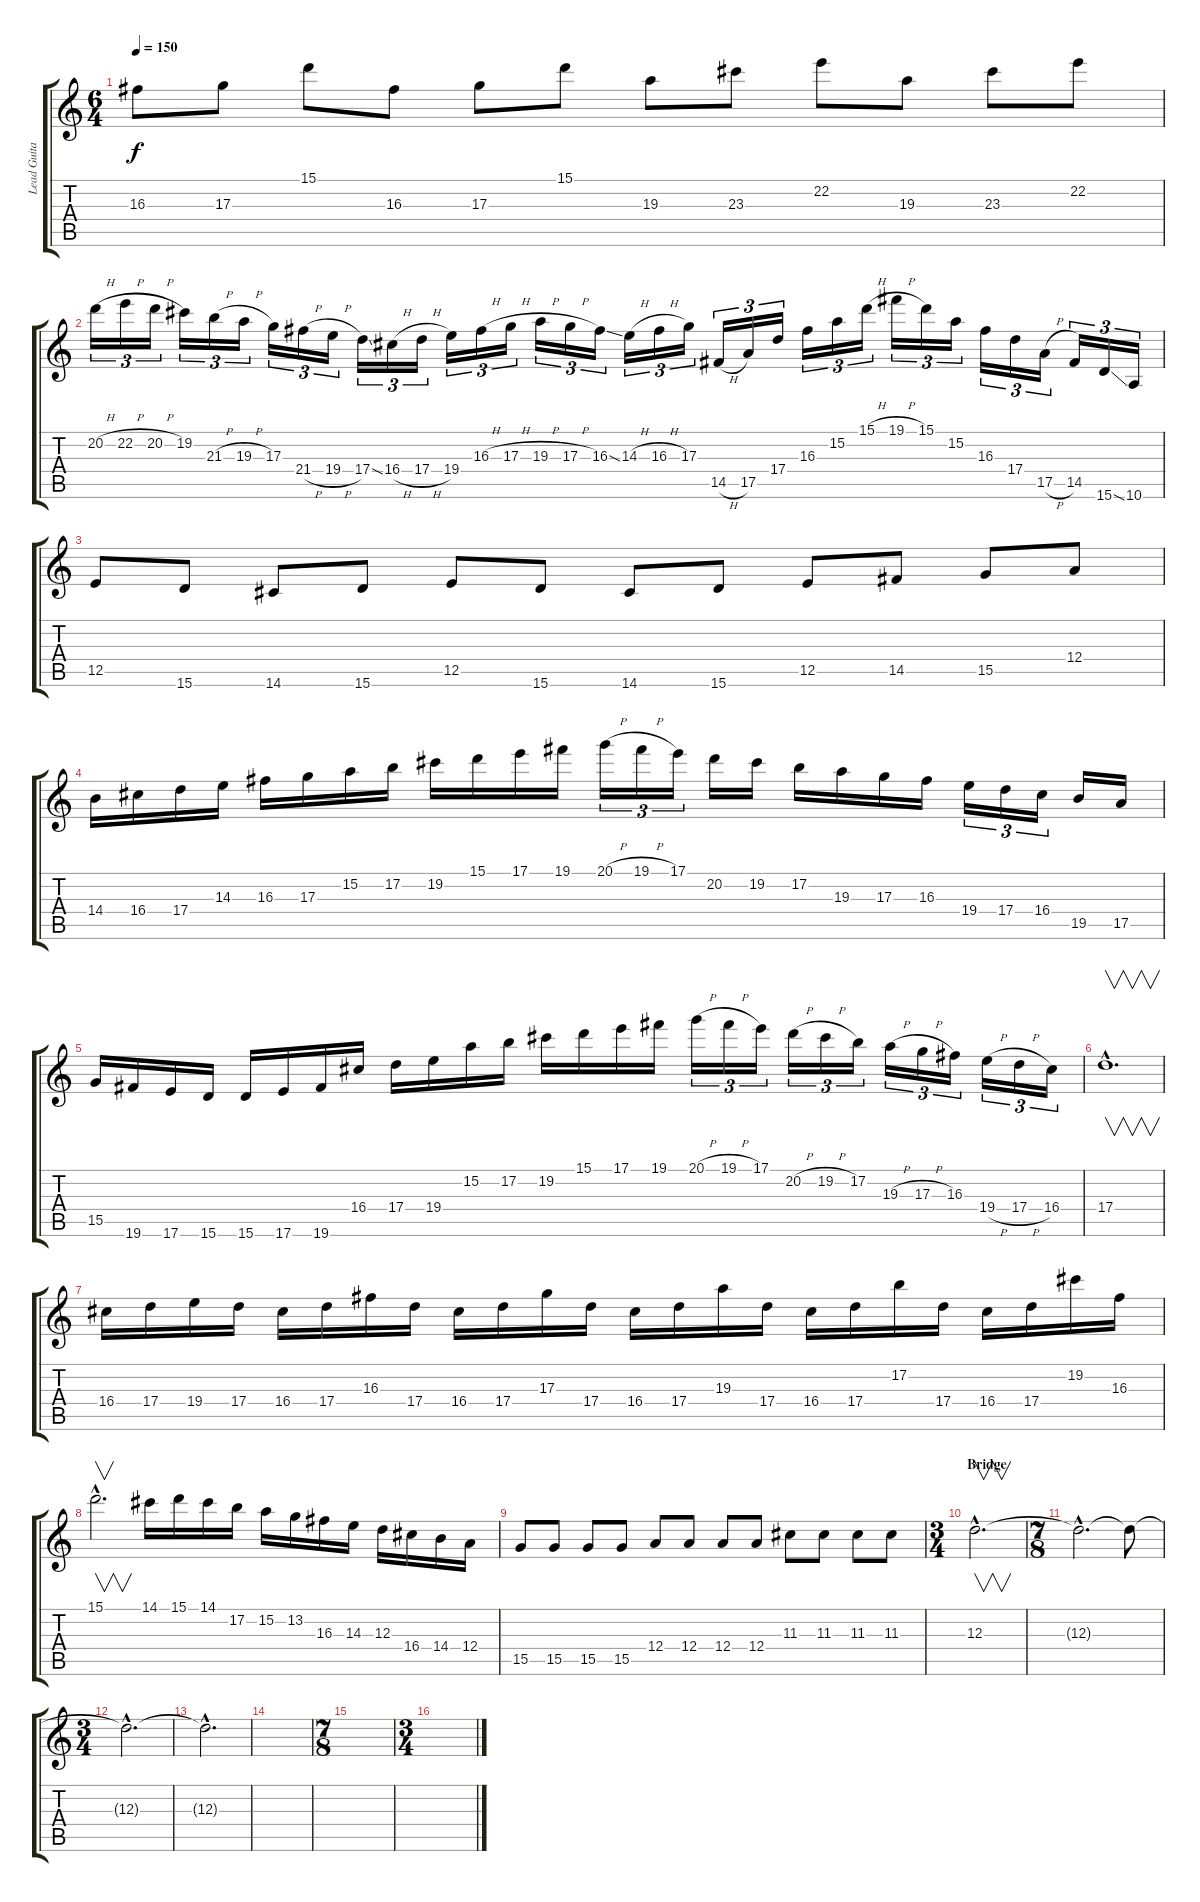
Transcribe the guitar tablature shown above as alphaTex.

\track ("Lead Guitar" "Lead Guita") {instrument overdrivenguitar}
\staff {score tabs}
\tuning (B3 Gb3 D3 A2 E2 B1) {hide}
\ts (6 4)
\tempo 150
\clef g2
\ks c
16.3.8{dy f} 17.3.8 15.1.8 16.3.8 17.3.8 15.1.8 19.3.8 23.3.8 22.2.8 19.3.8 23.3.8 22.2.8 |
20.2{h}.16{tu (3 2)} 22.2{h}.16{tu (3 2)} 20.2{h}.16{tu (3 2)} 19.2.16{tu (3 2)} 21.3{h}.16{tu (3 2)} 19.3{h}.16{tu (3 2)} 17.3.16{tu (3 2)} 21.4{h}.16{tu (3 2)} 19.4{h}.16{tu (3 2)} 17.4{ss}.16{tu (3 2)} 16.4{h}.16{tu (3 2)} 17.4{h}.16{tu (3 2)} 19.4.16{tu (3 2)} 16.3{h}.16{tu (3 2)} 17.3{h}.16{tu (3 2)} 19.3{h}.16{tu (3 2)} 17.3{h}.16{tu (3 2)} 16.3{ss}.16{tu (3 2)} 14.3{h}.16{tu (3 2)} 16.3{h}.16{tu (3 2)} 17.3.16{tu (3 2)} 14.5{h}.16{tu (3 2)} 17.5.16{tu (3 2)} 17.4.16{tu (3 2)} 16.3.16{tu (3 2)} 15.2.16{tu (3 2)} 15.1{h}.16{tu (3 2)} 19.1{h}.16{tu (3 2)} 15.1.16{tu (3 2)} 15.2.16{tu (3 2)} 16.3.16{tu (3 2)} 17.4.16{tu (3 2)} 17.5{h}.16{tu (3 2)} 14.5.16{tu (3 2)} 15.6{ss}.16{tu (3 2)} 10.6.16{tu (3 2)} |
12.5.8 15.6.8 14.6.8 15.6.8 12.5.8 15.6.8 14.6.8 15.6.8 12.5.8 14.5.8 15.5.8 12.4.8 |
14.4.16 16.4.16 17.4.16 14.3.16 16.3.16 17.3.16 15.2.16 17.2.16 19.2.16 15.1.16 17.1.16 19.1.16 20.1{h}.16{tu (3 2)} 19.1{h}.16{tu (3 2)} 17.1.16{tu (3 2)} 20.2.16 19.2.16 17.2.16 19.3.16 17.3.16 16.3.16 19.4.16{tu (3 2)} 17.4.16{tu (3 2)} 16.4.16{tu (3 2)} 19.5.16 17.5.16 |
15.5.16 19.6.16 17.6.16 15.6.16 15.6.16 17.6.16 19.6.16 16.4.16 17.4.16 19.4.16 15.2.16 17.2.16 19.2.16 15.1.16 17.1.16 19.1.16 20.1{h}.16{tu (3 2)} 19.1{h}.16{tu (3 2)} 17.1.16{tu (3 2)} 20.2{h}.16{tu (3 2)} 19.2{h}.16{tu (3 2)} 17.2.16{tu (3 2)} 19.3{h}.16{tu (3 2)} 17.3{h}.16{tu (3 2)} 16.3.16{tu (3 2)} 19.4{h}.16{tu (3 2)} 17.4{h}.16{tu (3 2)} 16.4.16{tu (3 2)} |
17.4{hac}.1{v d} |
16.4.16 17.4.16 19.4.16 17.4.16 16.4.16 17.4.16 16.3.16 17.4.16 16.4.16 17.4.16 17.3.16 17.4.16 16.4.16 17.4.16 19.3.16 17.4.16 16.4.16 17.4.16 17.2.16 17.4.16 16.4.16 17.4.16 19.2.16 16.3.16 |
15.1{hac}.2{v d} 14.1.16 15.1.16 14.1.16 17.2.16 15.2.16 13.2.16 16.3.16 14.3.16 12.3.16 16.4.16 14.4.16 12.4.16 |
15.5.8 15.5.8 15.5.8 15.5.8 12.4.8 12.4.8 12.4.8 12.4.8 11.3.8 11.3.8 11.3.8 11.3.8 |
\ts (3 4)
\section ("" "Bridge")
12.3{hac}.2{v d volume 0} |
\ts (7 8)
12.3{hac t}.2{d} 12.3{t}.8 |
\ts (3 4)
12.3{hac t}.2{d} |
12.3{hac t}.2{d} |
|
\ts (7 8)
|
\ts (3 4)
